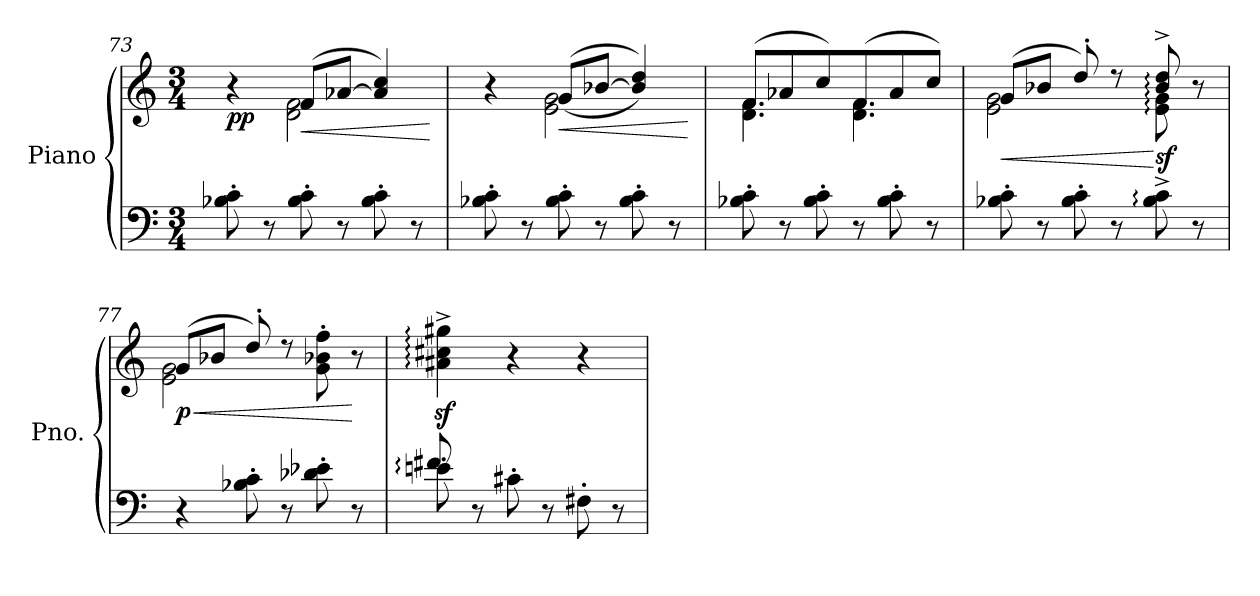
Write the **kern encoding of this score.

**kern	**kern	**dynam
*part1	*part1	*part1
*staff2	*staff1	*staff1/2
*I"Piano	*	*
*I'Pno.	*	*
*clefF4	*clefG2	*
*k[]	*k[]	*
*M3/4	*M3/4	*
=73	=73	=73
*	*^	*
!	!	!	!LO:DY:b
8B-X\' 8c\'	4r	4ryy	pp
8r	.	.	.
!	!	!	!LO:HP:b
8B-\' 8c\'	(>8f/L	2d\ 2f\	<
8r	[8a-X/J	.	.
8B-\' 8c\'	4a-/] 4cc/)	.	.
8r	.	.	.
*	*v	*v	*
.	.	[
!!LO:LB:g=z
=74	=74	=74
*	*^	*
8B-X\' 8c\'	4r	4ryy	.
8r	.	.	.
!	!	!	!LO:HP:b
8B-\' 8c\'	(>(>8g/L	2e\ 2g\	<
8r	[8b-X/J	.	.
8B-\' 8c\'	4b-/] 4dd/))	.	.
8r	.	.	.
*	*v	*v	*
.	.	[
=75	=75	=75
*	*^	*
8B-X\' 8c\'	(>8f/L	4.d\ 4.f\	.
8r	8a-X/	.	.
8B-\' 8c\'	8cc/)	.	.
8r	(>8f/	4.d\ 4.f\	.
8B-\' 8c\'	8a-/	.	.
8r	8cc/J)	.	.
=76	=76	=76	=76
!	!	!	!LO:HP:b
8B-X\' 8c\'	(>8g/L	2e\ 2g\	<
8r	8b-X/J	.	.
8B-\' 8c\'	8dd'/)	.	.
8r	8r	.	.
!	!	!	!LO:DY:n=1:b
8B-\:^ 8c\:^	8b-/:^ 8dd/:^	8e\: 8g\:	[ sf
8r	8r	8ryy	.
=77	=77	=77	=77
!	!	!	!LO:HP:b
!	!	!	!LO:DY:n=1:b
4r	(>8g/L	2e\ 2g\	< p
.	8b-X/J	.	.
8B-X\' 8c\'	8dd'/)	.	.
8r	8r	.	.
8d-X\' 8e-X\'	8g\'> 8b-X\'> 8ff\'>	4ryy	.
8r	8r	.	[
*	*v	*v	*
!!LO:LB:g=z
=78	=78	=78
*^	*	*
8en:'\	8f#X:/	4a#X\z<:^ 4cc#X\z<:^ 4gg#X\z<:^	.
8r	2ryy	.	.
8c#X'>\	.	4r	.
8r	.	.	.
8F#X'\	.	4r	.
8r	8ryy	.	.
*v	*v	*	*
=	=	=
*-	*-	*-
